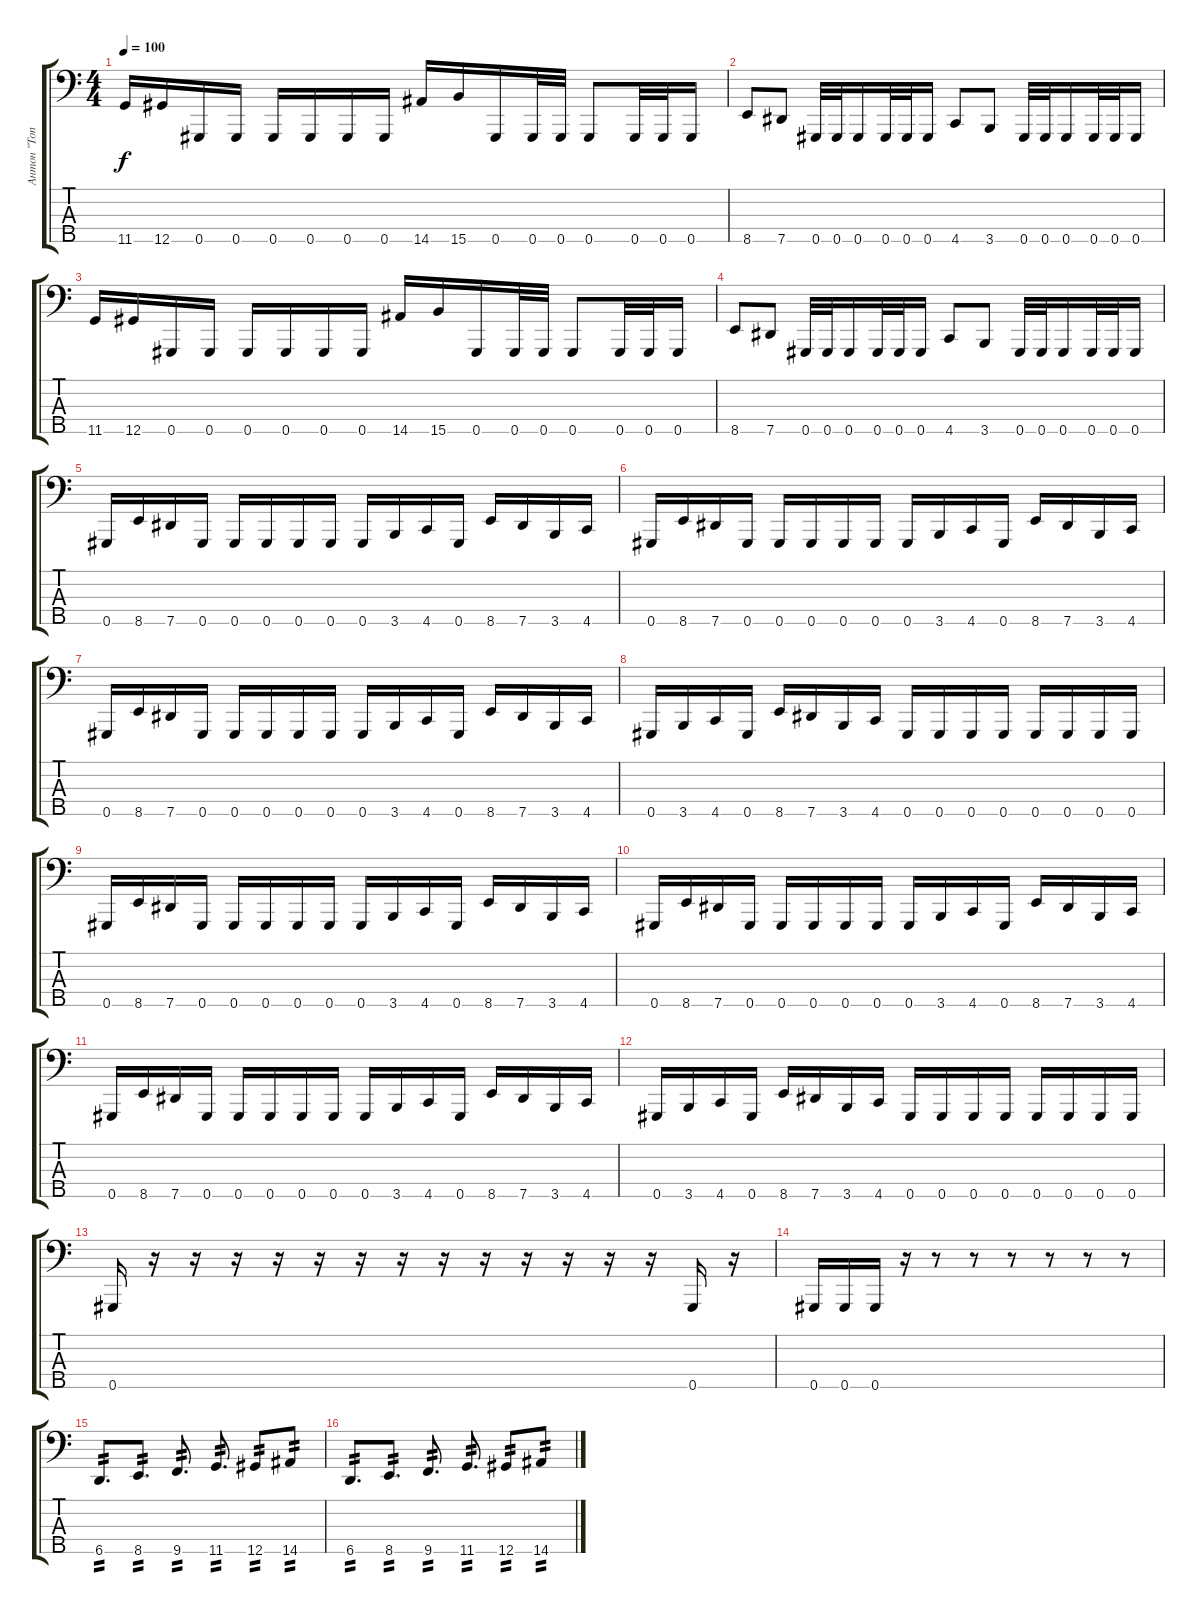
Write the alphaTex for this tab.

\track ("Антон \"Tony\" Павлов" "Антон \"Ton") {instrument electricbasspick}
\staff {score tabs}
\tuning (E2 B1 Gb1 Db1 Ab0) {hide}
\ts (4 4)
\tempo 100
\clef f4
\ks c
11.5.16{dy f} 12.5.16 0.5.16 0.5.16 0.5.16 0.5.16 0.5.16 0.5.16 14.5.16 15.5.16 0.5.16 0.5.32 0.5.32 0.5.8 0.5.32 0.5.32 0.5.16 |
8.5.8 7.5.8 0.5.32 0.5.32 0.5.16 0.5.32 0.5.32 0.5.16 4.5.8 3.5.8 0.5.32 0.5.32 0.5.16 0.5.32 0.5.32 0.5.16 |
11.5.16 12.5.16 0.5.16 0.5.16 0.5.16 0.5.16 0.5.16 0.5.16 14.5.16 15.5.16 0.5.16 0.5.32 0.5.32 0.5.8 0.5.32 0.5.32 0.5.16 |
8.5.8 7.5.8 0.5.32 0.5.32 0.5.16 0.5.32 0.5.32 0.5.16 4.5.8 3.5.8 0.5.32 0.5.32 0.5.16 0.5.32 0.5.32 0.5.16 |
0.5.16 8.5.16 7.5.16 0.5.16 0.5.16 0.5.16 0.5.16 0.5.16 0.5.16 3.5.16 4.5.16 0.5.16 8.5.16 7.5.16 3.5.16 4.5.16 |
0.5.16 8.5.16 7.5.16 0.5.16 0.5.16 0.5.16 0.5.16 0.5.16 0.5.16 3.5.16 4.5.16 0.5.16 8.5.16 7.5.16 3.5.16 4.5.16 |
0.5.16 8.5.16 7.5.16 0.5.16 0.5.16 0.5.16 0.5.16 0.5.16 0.5.16 3.5.16 4.5.16 0.5.16 8.5.16 7.5.16 3.5.16 4.5.16 |
0.5.16 3.5.16 4.5.16 0.5.16 8.5.16 7.5.16 3.5.16 4.5.16 0.5.16 0.5.16 0.5.16 0.5.16 0.5.16 0.5.16 0.5.16 0.5.16 |
0.5.16 8.5.16 7.5.16 0.5.16 0.5.16 0.5.16 0.5.16 0.5.16 0.5.16 3.5.16 4.5.16 0.5.16 8.5.16 7.5.16 3.5.16 4.5.16 |
0.5.16 8.5.16 7.5.16 0.5.16 0.5.16 0.5.16 0.5.16 0.5.16 0.5.16 3.5.16 4.5.16 0.5.16 8.5.16 7.5.16 3.5.16 4.5.16 |
0.5.16 8.5.16 7.5.16 0.5.16 0.5.16 0.5.16 0.5.16 0.5.16 0.5.16 3.5.16 4.5.16 0.5.16 8.5.16 7.5.16 3.5.16 4.5.16 |
0.5.16 3.5.16 4.5.16 0.5.16 8.5.16 7.5.16 3.5.16 4.5.16 0.5.16 0.5.16 0.5.16 0.5.16 0.5.16 0.5.16 0.5.16 0.5.16 |
0.5.16 r.16 r.16 r.16 r.16 r.16 r.16 r.16 r.16 r.16 r.16 r.16 r.16 r.16 0.5.16 r.16 |
0.5.16 0.5.16 0.5.16 r.16 r.8 r.8 r.8 r.8 r.8 r.8 |
6.5.8{d tp 2} 8.5.8{d tp 2} 9.5.8{d tp 2} 11.5.8{d tp 2} 12.5.8{tp 2} 14.5.8{tp 2} |
6.5.8{d tp 2} 8.5.8{d tp 2} 9.5.8{d tp 2} 11.5.8{d tp 2} 12.5.8{tp 2} 14.5.8{tp 2}
